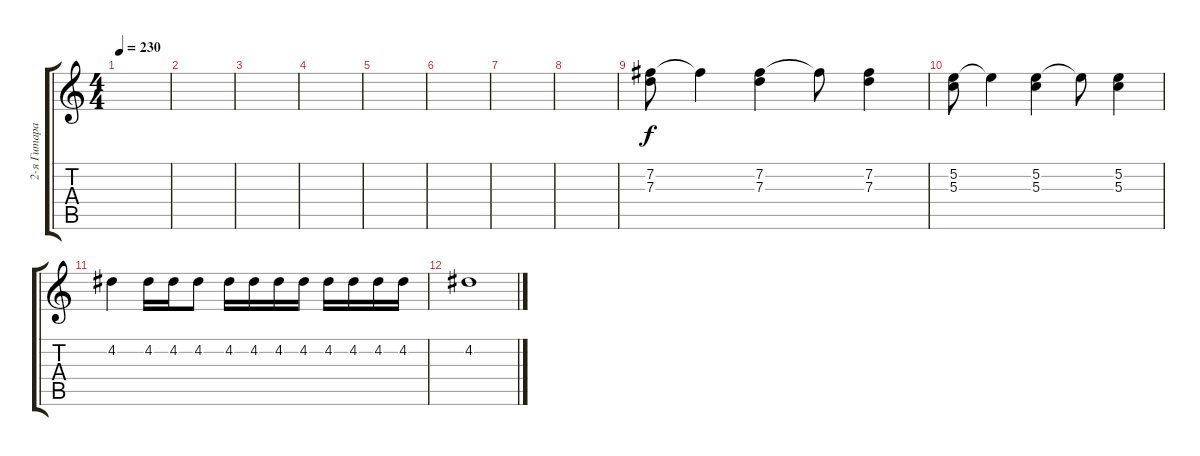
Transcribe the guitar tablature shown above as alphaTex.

\track ("2-я Гитара Соло" "2-я Гитара") {instrument acousticguitarsteel}
\staff {score tabs}
\tuning (E4 B3 G3 D3 A2 E2) {hide}
\ts (4 4)
\tempo 230
\clef g2
\ks c
|
|
|
|
|
|
|
|
(7.2 7.3).8 7.2{t}.4 (7.2 7.3).4 7.2{t}.8 (7.2 7.3).4 |
(5.2 5.3).8 5.2{t}.4 (5.2 5.3).4 5.2{t}.8 (5.2 5.3).4 |
4.2.4 4.2.16 4.2.16 4.2.8 4.2.16 4.2.16 4.2.16 4.2.16 4.2.16 4.2.16 4.2.16 4.2.16 |
4.2.1
